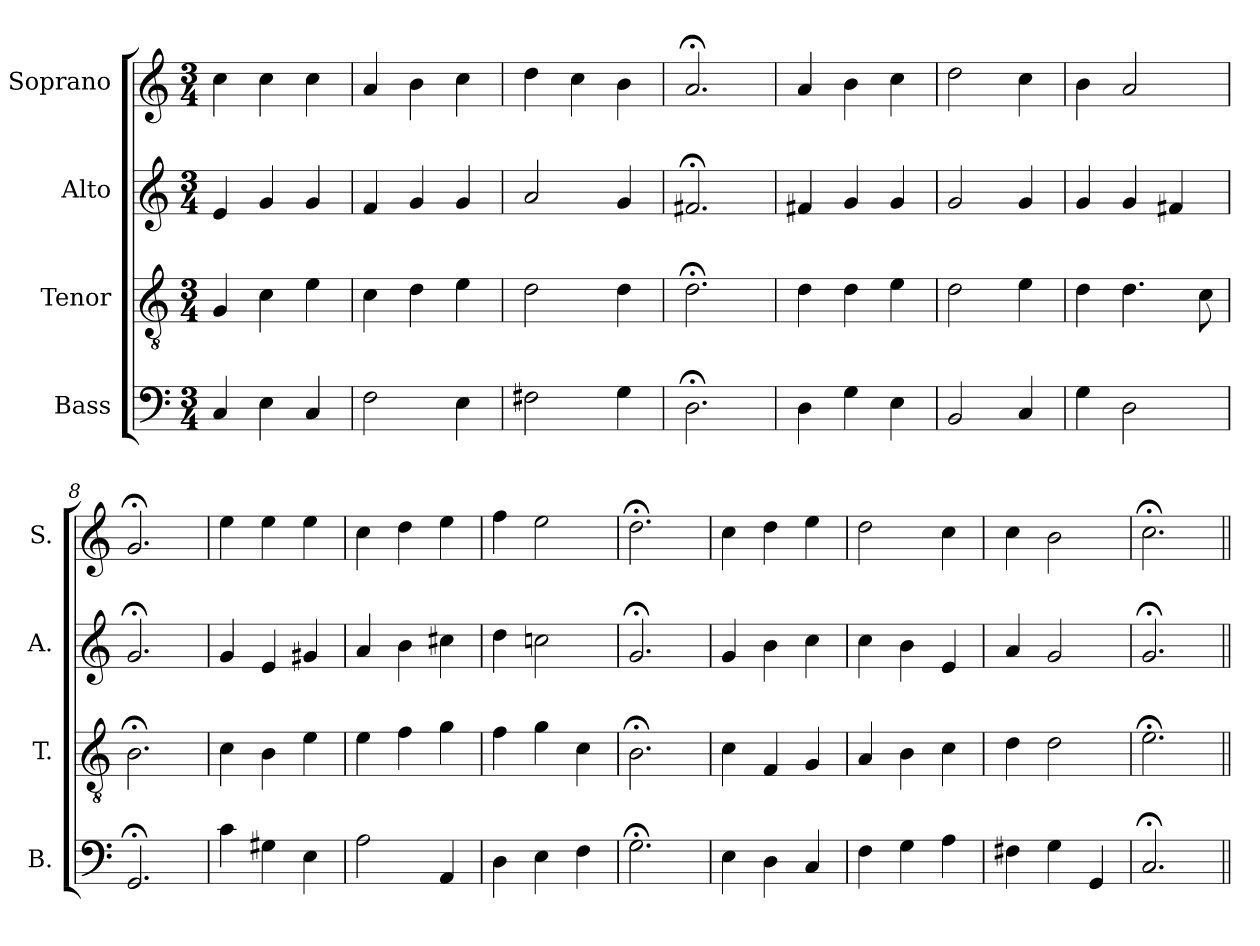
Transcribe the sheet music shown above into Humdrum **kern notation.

**kern	**kern	**kern	**kern
*part4	*part3	*part2	*part1
*staff4	*staff3	*staff2	*staff1
*I"Bass	*I"Tenor	*I"Alto	*I"Soprano
*I'B.	*I'T.	*I'A.	*I'S.
*clefF4	*clefGv2	*clefG2	*clefG2
*	*ITrd7c12	*	*
*k[]	*k[]	*k[]	*k[]
*C:	*C:	*C:	*C:
*M3/4	*M3/4	*M3/4	*M3/4
=1	=1	=1	=1
4C/	4GG/	4e/	4cc\
4E\	4C\	4g/	4cc\
4C/	4E\	4g/	4cc\
=2	=2	=2	=2
2F\	4C\	4f/	4a/
.	4D\	4g/	4b\
4E\	4E\	4g/	4cc\
=3	=3	=3	=3
2F#X\	2D\	2a/	4dd\
.	.	.	4cc\
4G\	4D\	4g/	4b\
=4	=4	=4	=4
2.D;<\	2.D;<\	2.f#X;</	2.a;</
=5	=5	=5	=5
4D\	4D\	4f#X/	4a/
4G\	4D\	4g/	4b\
4E\	4E\	4g/	4cc\
=6	=6	=6	=6
2BB/	2D\	2g/	2dd\
4C/	4E\	4g/	4cc\
=7	=7	=7	=7
4G\	4D\	4g/	4b\
2D\	4.D\	4g/	2a/
.	.	4f#X/	.
.	8C\	.	.
=8	=8	=8	=8
2.GG;</	2.BB;<\	2.g;</	2.g;</
!!LO:LB:g=z
=9	=9	=9	=9
4c\	4C\	4g/	4ee\
4G#X\	4BB\	4e/	4ee\
4E\	4E\	4g#X/	4ee\
=10	=10	=10	=10
2A\	4E\	4a/	4cc\
.	4F\	4b\	4dd\
4AA/	4G\	4cc#X\	4ee\
=11	=11	=11	=11
4D\	4F\	4dd\	4ff\
4E\	4G\	2ccn\	2ee\
4F\	4C\	.	.
=12	=12	=12	=12
2.G;<\	2.BB;<\	2.g;</	2.dd;<\
=13	=13	=13	=13
4E\	4C\	4g/	4cc\
4D\	4FF/	4b\	4dd\
4C/	4GG/	4cc\	4ee\
=14	=14	=14	=14
4F\	4AA/	4cc\	2dd\
4G\	4BB\	4b\	.
4A\	4C\	4e/	4cc\
=15	=15	=15	=15
4F#X\	4D\	4a/	4cc\
4G\	2D\	2g/	2b\
4GG/	.	.	.
=16	=16	=16	=16
2.C;</	2.E;<\	2.g;</	2.cc;<\
=||	=||	=||	=||
*-	*-	*-	*-
